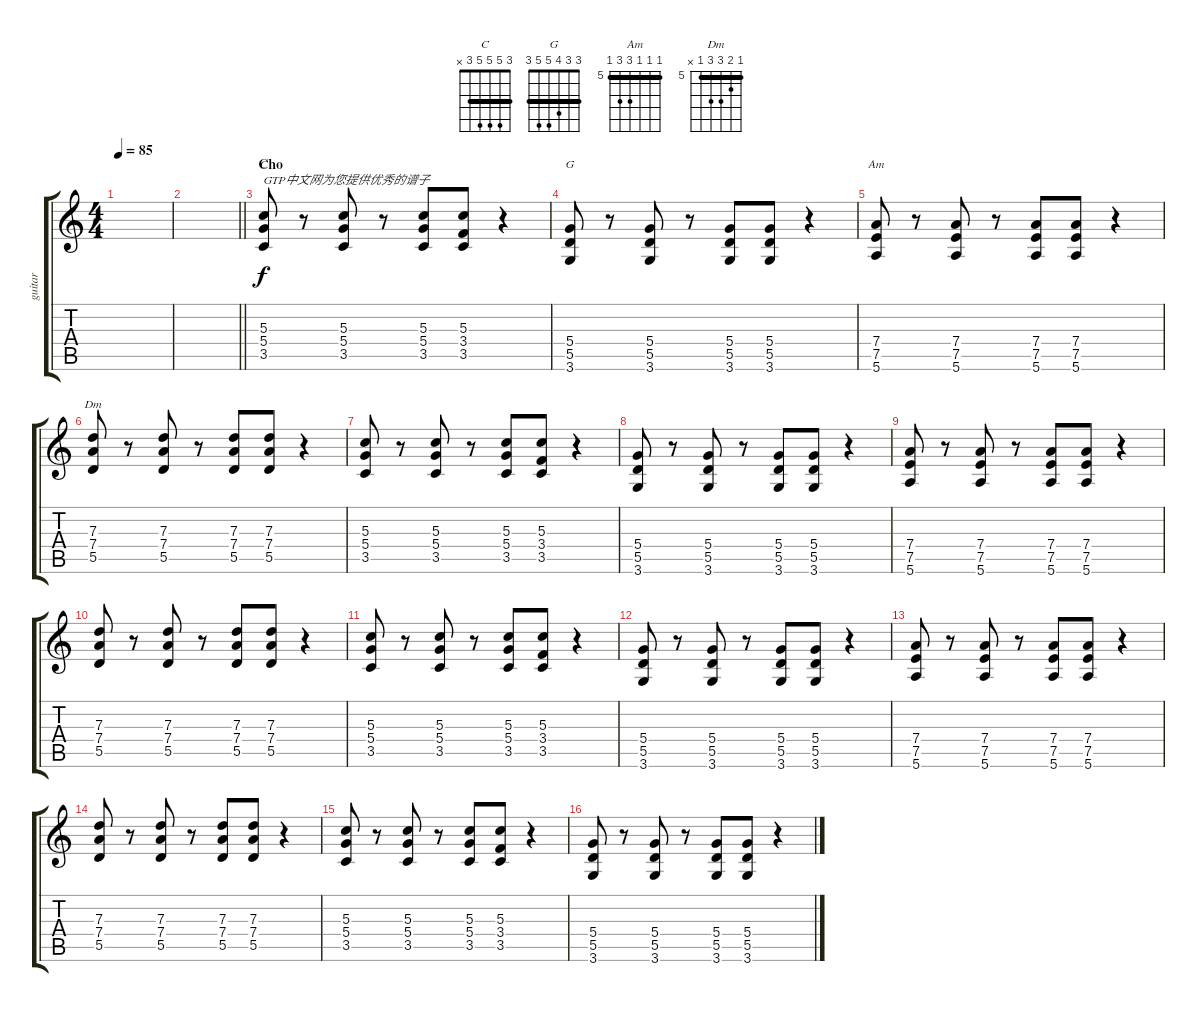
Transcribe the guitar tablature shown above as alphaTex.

\track ("guitar" "guitar") {instrument distortionguitar}
\staff {score tabs}
\tuning (E4 B3 G3 D3 A2 E2) {hide}
\chord ("C" 3 5 5 5 3 x) {barre 3}
\chord ("G" 3 3 4 5 5 3) {barre 3}
\chord ("Am" 5 5 5 7 7 5) {firstfret 5 barre 5}
\chord ("Dm" 5 6 7 7 5 x) {firstfret 5 barre 5}
\ts (4 4)
\tempo 85
\clef g2
\ks c
|
\barLineRight lightlight
|
\section ("" "Cho")
(5.3 5.4 3.5).8{ch "C" txt "GTP中文网为您提供优秀的谱子"} r.8 (5.3 5.4 3.5).8 r.8 (5.3 5.4 3.5).8 (5.3 3.4 3.5).8 r.4 |
(5.4 5.5 3.6).8{ch "G"} r.8 (5.4 5.5 3.6).8 r.8 (5.4 5.5 3.6).8 (5.4 5.5 3.6).8 r.4 |
(7.4 7.5 5.6).8{ch "Am"} r.8 (7.4 7.5 5.6).8 r.8 (7.4 7.5 5.6).8 (7.4 7.5 5.6).8 r.4 |
(7.3 7.4 5.5).8{ch "Dm"} r.8 (7.3 7.4 5.5).8 r.8 (7.3 7.4 5.5).8 (7.3 7.4 5.5).8 r.4 |
(5.3 5.4 3.5).8 r.8 (5.3 5.4 3.5).8 r.8 (5.3 5.4 3.5).8 (5.3 3.4 3.5).8 r.4 |
(5.4 5.5 3.6).8 r.8 (5.4 5.5 3.6).8 r.8 (5.4 5.5 3.6).8 (5.4 5.5 3.6).8 r.4 |
(7.4 7.5 5.6).8 r.8 (7.4 7.5 5.6).8 r.8 (7.4 7.5 5.6).8 (7.4 7.5 5.6).8 r.4 |
(7.3 7.4 5.5).8 r.8 (7.3 7.4 5.5).8 r.8 (7.3 7.4 5.5).8 (7.3 7.4 5.5).8 r.4 |
(5.3 5.4 3.5).8 r.8 (5.3 5.4 3.5).8 r.8 (5.3 5.4 3.5).8 (5.3 3.4 3.5).8 r.4 |
(5.4 5.5 3.6).8 r.8 (5.4 5.5 3.6).8 r.8 (5.4 5.5 3.6).8 (5.4 5.5 3.6).8 r.4 |
(7.4 7.5 5.6).8 r.8 (7.4 7.5 5.6).8 r.8 (7.4 7.5 5.6).8 (7.4 7.5 5.6).8 r.4 |
(7.3 7.4 5.5).8 r.8 (7.3 7.4 5.5).8 r.8 (7.3 7.4 5.5).8 (7.3 7.4 5.5).8 r.4 |
(5.3 5.4 3.5).8 r.8 (5.3 5.4 3.5).8 r.8 (5.3 5.4 3.5).8 (5.3 3.4 3.5).8 r.4 |
(5.4 5.5 3.6).8 r.8 (5.4 5.5 3.6).8 r.8 (5.4 5.5 3.6).8 (5.4 5.5 3.6).8 r.4
